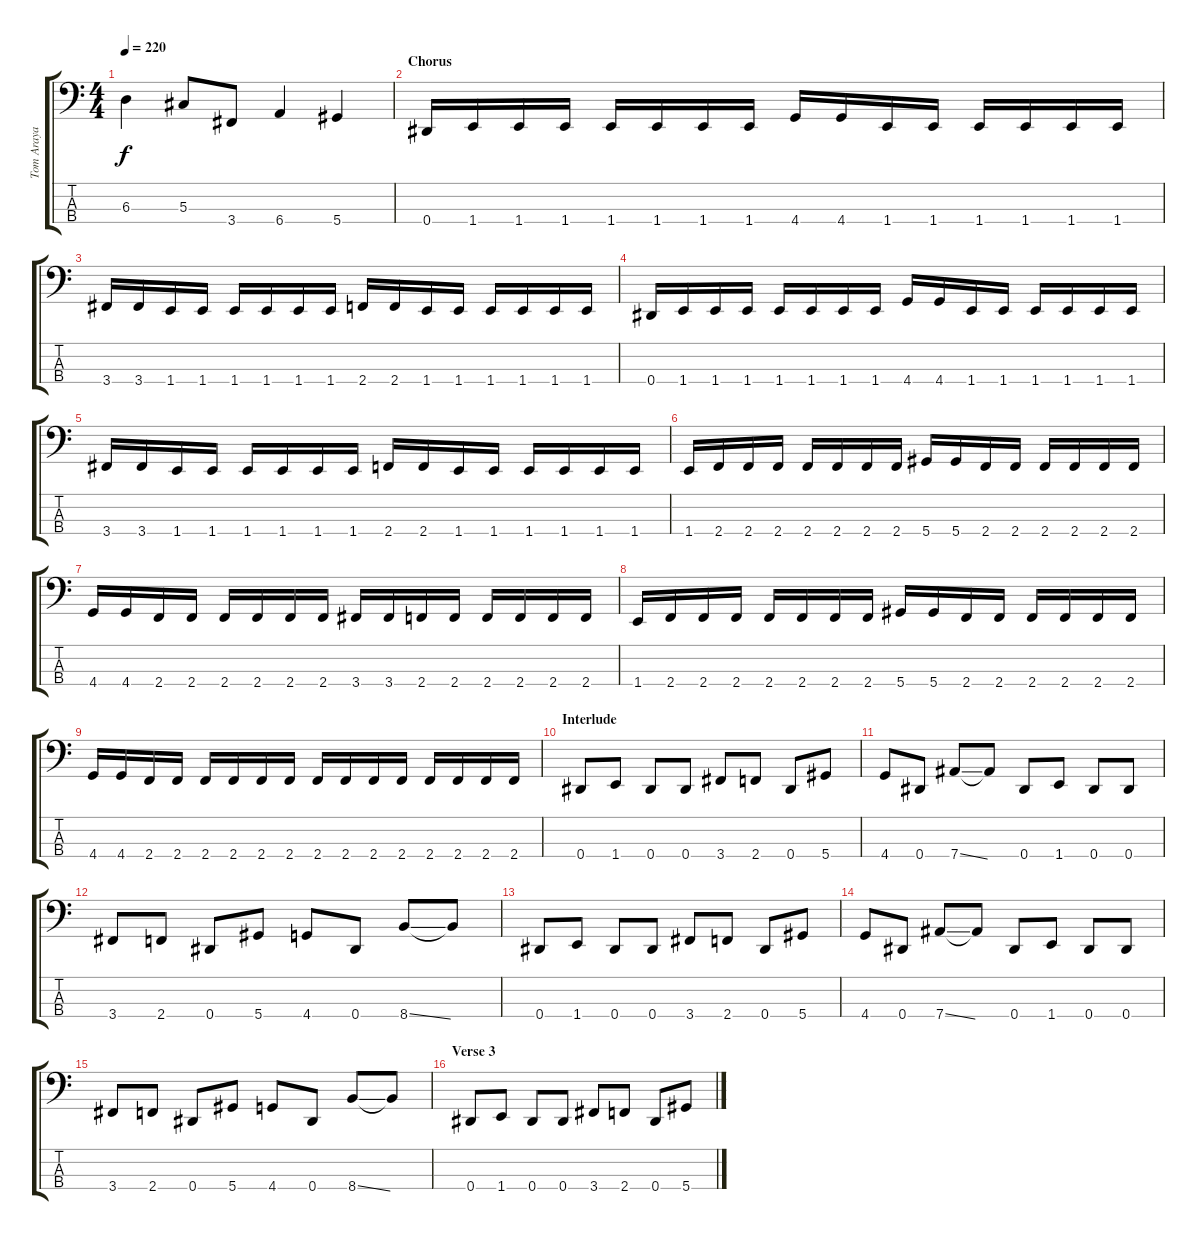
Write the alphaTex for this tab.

\track ("Tom Araya" "Tom Araya") {instrument electricbasspick}
\staff {score tabs}
\tuning (Gb2 Db2 Ab1 Eb1) {hide}
\ts (4 4)
\tempo 220
\clef f4
\ks c
6.3.4{dy f} 5.3.8 3.4.8 6.4.4 5.4.4 |
\section ("" "Chorus")
0.4.16 1.4.16 1.4.16 1.4.16 1.4.16 1.4.16 1.4.16 1.4.16 4.4.16 4.4.16 1.4.16 1.4.16 1.4.16 1.4.16 1.4.16 1.4.16 |
3.4.16 3.4.16 1.4.16 1.4.16 1.4.16 1.4.16 1.4.16 1.4.16 2.4.16 2.4.16 1.4.16 1.4.16 1.4.16 1.4.16 1.4.16 1.4.16 |
0.4.16 1.4.16 1.4.16 1.4.16 1.4.16 1.4.16 1.4.16 1.4.16 4.4.16 4.4.16 1.4.16 1.4.16 1.4.16 1.4.16 1.4.16 1.4.16 |
3.4.16 3.4.16 1.4.16 1.4.16 1.4.16 1.4.16 1.4.16 1.4.16 2.4.16 2.4.16 1.4.16 1.4.16 1.4.16 1.4.16 1.4.16 1.4.16 |
1.4.16 2.4.16 2.4.16 2.4.16 2.4.16 2.4.16 2.4.16 2.4.16 5.4.16 5.4.16 2.4.16 2.4.16 2.4.16 2.4.16 2.4.16 2.4.16 |
4.4.16 4.4.16 2.4.16 2.4.16 2.4.16 2.4.16 2.4.16 2.4.16 3.4.16 3.4.16 2.4.16 2.4.16 2.4.16 2.4.16 2.4.16 2.4.16 |
1.4.16 2.4.16 2.4.16 2.4.16 2.4.16 2.4.16 2.4.16 2.4.16 5.4.16 5.4.16 2.4.16 2.4.16 2.4.16 2.4.16 2.4.16 2.4.16 |
4.4.16 4.4.16 2.4.16 2.4.16 2.4.16 2.4.16 2.4.16 2.4.16 2.4.16 2.4.16 2.4.16 2.4.16 2.4.16 2.4.16 2.4.16 2.4.16 |
\section ("" "Interlude")
0.4.8 1.4.8 0.4.8 0.4.8 3.4.8 2.4.8 0.4.8 5.4.8 |
4.4.8 0.4.8 7.4{ss}.8 7.4{t}.8 0.4.8 1.4.8 0.4.8 0.4.8 |
3.4.8 2.4.8 0.4.8 5.4.8 4.4.8 0.4.8 8.4{ss}.8 8.4{t}.8 |
0.4.8 1.4.8 0.4.8 0.4.8 3.4.8 2.4.8 0.4.8 5.4.8 |
4.4.8 0.4.8 7.4{ss}.8 7.4{t}.8 0.4.8 1.4.8 0.4.8 0.4.8 |
3.4.8 2.4.8 0.4.8 5.4.8 4.4.8 0.4.8 8.4{ss}.8 8.4{t}.8 |
\section ("" "Verse 3")
0.4.8 1.4.8 0.4.8 0.4.8 3.4.8 2.4.8 0.4.8 5.4.8
